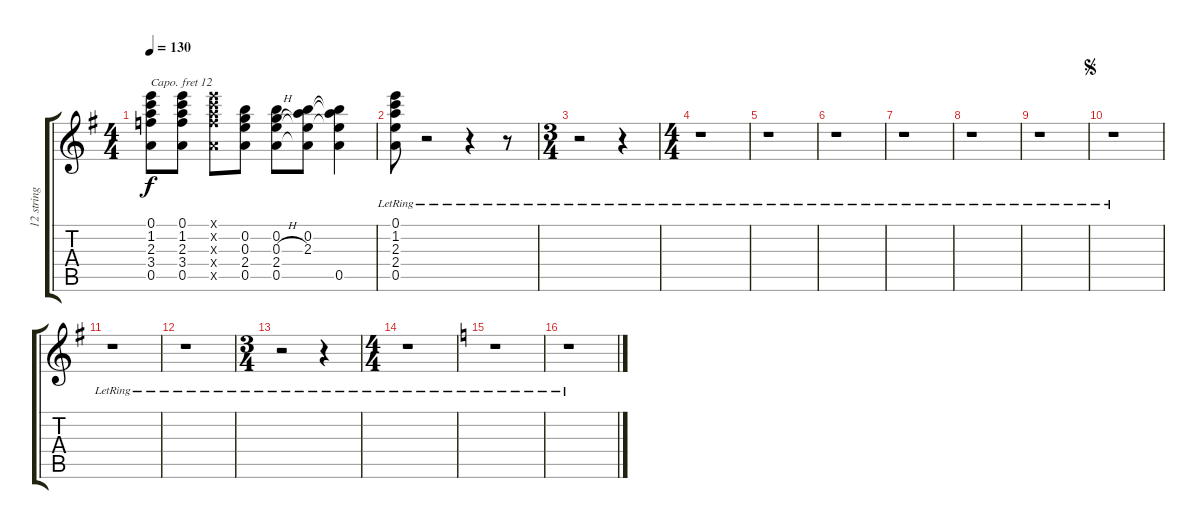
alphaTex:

\track ("12 string effect?" "12 string ") {instrument acousticguitarsteel}
\staff {score tabs}
\capo 12
\tuning (E4 B3 G3 D3 A2 E2) {hide}
\ts (4 4)
\tempo 130
\clef g2
\ks g
(0.1 1.2 2.3 3.4 0.5).8{dy f} (0.1 1.2 2.3 3.4 0.5).8 (0.1{x} 1.2{x} 2.3{x} 3.4{x} 0.5{x}).8 (0.2 0.3 2.4 0.5).8 (0.2 0.3{h} 2.4 0.5).8 (0.2 2.3 2.4{t} 0.5{t}).8 (0.2{t} 2.3{t} 2.4{t} 0.5).4 |
(0.1{lr} 1.2{lr} 2.3{lr} 2.4{lr} 0.5{lr}).8 r.2 r.4 r.8 |
\ts (3 4)
r.2 r.4 |
\ts (4 4)
r.1 |
r.1 |
r.1 |
r.1 |
r.1 |
r.1 |
\jump segno
r.1 |
r.1 |
r.1 |
\ts (3 4)
r.2 r.4 |
\ts (4 4)
r.1 |
\ks c
r.1 |
r.1
